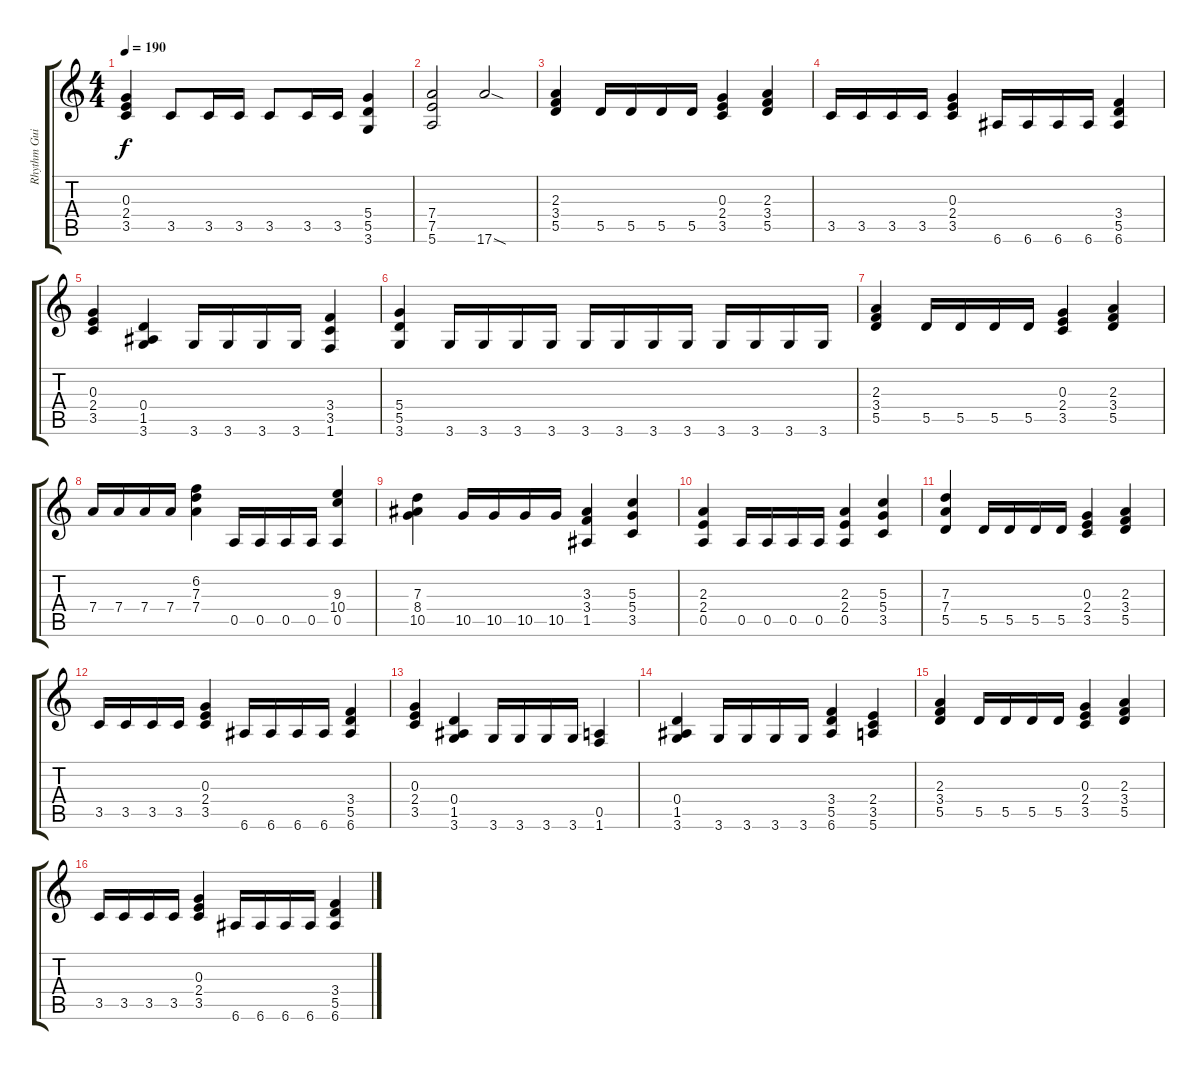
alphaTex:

\track ("Rhythm Guitar" "Rhythm Gui") {instrument distortionguitar}
\staff {score tabs}
\tuning (E4 B3 G3 D3 A2 E2) {hide}
\ts (4 4)
\tempo 190
\clef g2
\ks c
(0.3 2.4 3.5).4{dy f} 3.5.8 3.5.16 3.5.16 3.5.8 3.5.16 3.5.16 (5.4 5.5 3.6).4 |
(7.4 7.5 5.6).2 17.6{sod}.2 |
(2.3 3.4 5.5).4 5.5.16 5.5.16 5.5.16 5.5.16 (0.3 2.4 3.5).4 (2.3 3.4 5.5).4 |
3.5.16 3.5.16 3.5.16 3.5.16 (0.3 2.4 3.5).4 6.6.16 6.6.16 6.6.16 6.6.16 (3.4 5.5 6.6).4 |
(0.3 2.4 3.5).4 (0.4 1.5 3.6).4 3.6.16 3.6.16 3.6.16 3.6.16 (3.4 3.5 1.6).4 |
(5.4 5.5 3.6).4 3.6.16 3.6.16 3.6.16 3.6.16 3.6.16 3.6.16 3.6.16 3.6.16 3.6.16 3.6.16 3.6.16 3.6.16 |
(2.3 3.4 5.5).4 5.5.16 5.5.16 5.5.16 5.5.16 (0.3 2.4 3.5).4 (2.3 3.4 5.5).4 |
7.4.16 7.4.16 7.4.16 7.4.16 (6.2 7.3 7.4).4 0.5.16 0.5.16 0.5.16 0.5.16 (9.3 10.4 0.5).4 |
(7.3 8.4 10.5).4 10.5.16 10.5.16 10.5.16 10.5.16 (3.3 3.4 1.5).4 (5.3 5.4 3.5).4 |
(2.3 2.4 0.5).4 0.5.16 0.5.16 0.5.16 0.5.16 (2.3 2.4 0.5).4 (5.3 5.4 3.5).4 |
(7.3 7.4 5.5).4 5.5.16 5.5.16 5.5.16 5.5.16 (0.3 2.4 3.5).4 (2.3 3.4 5.5).4 |
3.5.16 3.5.16 3.5.16 3.5.16 (0.3 2.4 3.5).4 6.6.16 6.6.16 6.6.16 6.6.16 (3.4 5.5 6.6).4 |
(0.3 2.4 3.5).4 (0.4 1.5 3.6).4 3.6.16 3.6.16 3.6.16 3.6.16 (0.5 1.6).4 |
(0.4 1.5 3.6).4 3.6.16 3.6.16 3.6.16 3.6.16 (3.4 5.5 6.6).4 (2.4 3.5 5.6).4 |
(2.3 3.4 5.5).4 5.5.16 5.5.16 5.5.16 5.5.16 (0.3 2.4 3.5).4 (2.3 3.4 5.5).4 |
3.5.16 3.5.16 3.5.16 3.5.16 (0.3 2.4 3.5).4 6.6.16 6.6.16 6.6.16 6.6.16 (3.4 5.5 6.6).4
